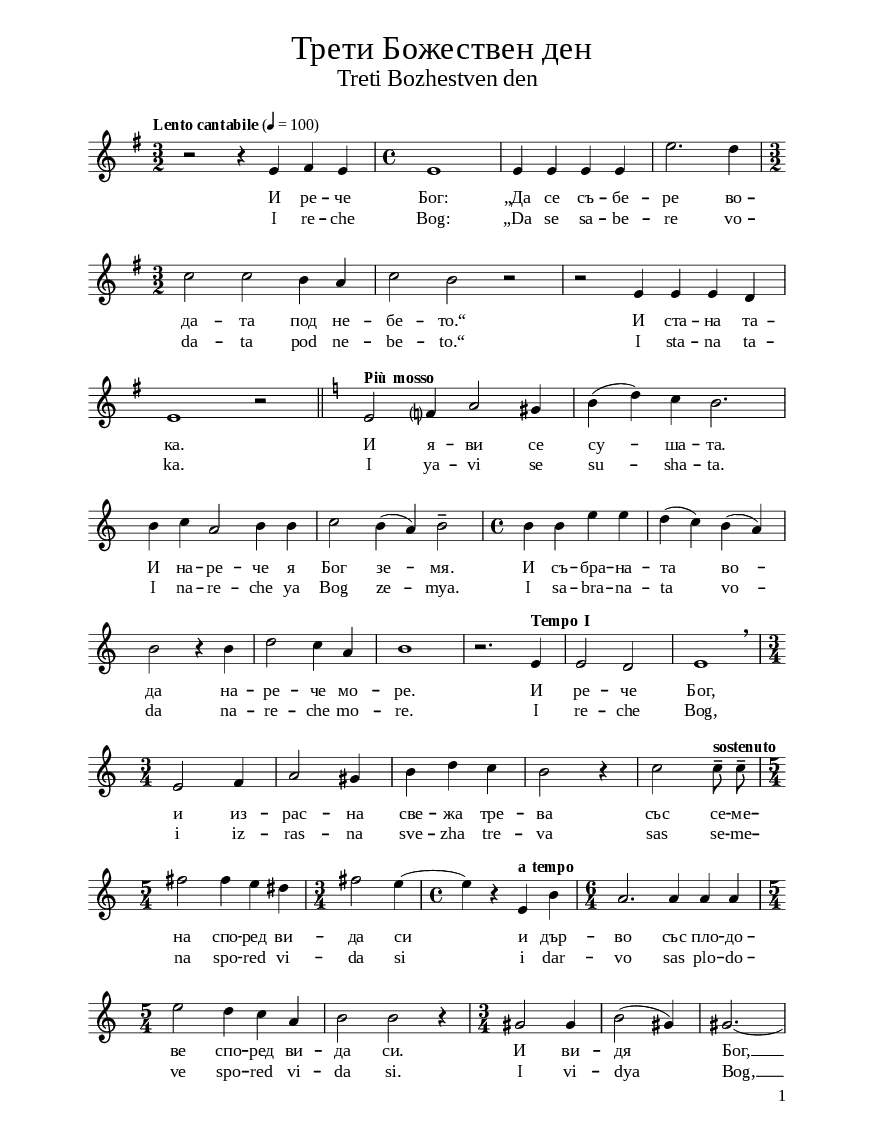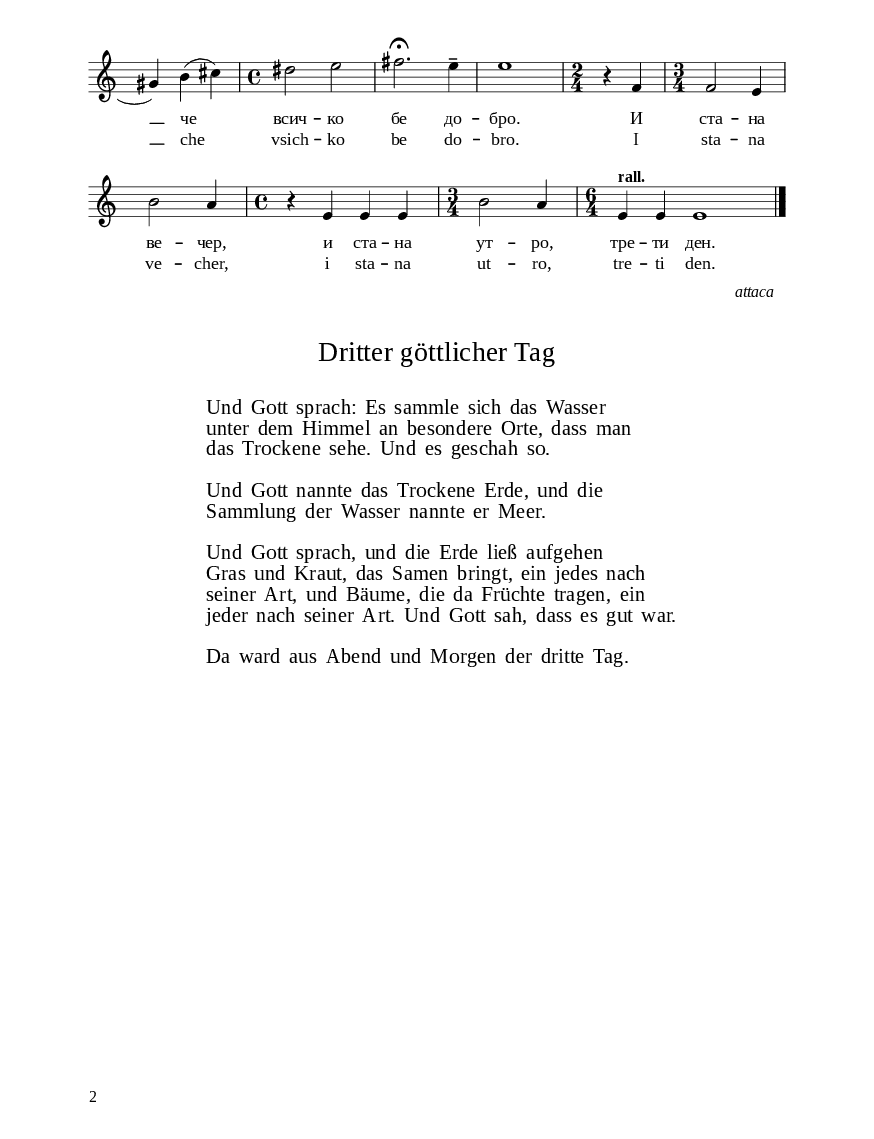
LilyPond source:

\version "2.24.0"

% include paper part and global functions
\include "include/globals.ily"

\bookpart {
  \include "include/bookpart-paper.ily"
  \score {
    \include "include/score-layout.ily"

    \new Voice \absolute {
      \clef treble
      \key g \major
      \time 3/2
      \tempoFunc "Lento cantabile" 4 "100"
      \autoBeamOff
      r2 r4  e'4  fis'4
      e'4 | % 2
      \time 4/4  | % 2
      e'1 | % 3
      e'4  e'4  e'4  e'4 | % 4
      e''2. d''4 \break  | % 5
      \time 3/2   | % 5
      c''2 c''2 b'4  a'4 | % 6
      c''2 b'2 r2 | % 7
      r2  e'4  e'4  e'4  d'4 \break | % 8
      e'1 r2 \bar "||"
      \key c \major | % 9
      e'2 ^\markup{ \bold {Più mosso} }  f'?4  a'2
      gis'4 | \barNumberCheck #10
      b'4 ( d''4 ) c''4 b'2. \break | % 11
      b'4 c''4  a'2 b'4 b'4
      | % 12
      c''2 b'4 (  a'4 ) b'2 -- | % 13
      \time 4/4  | % 13
      b'4 b'4 e''4 e''4 | % 14
      d''4 ( c''4 ) b'4 (  a'4 )
      \break | % 15
      b'2 r4 b'4 | % 16
      d''2 c''4  a'4 | % 17
      b'1 | % 18
      r2.  e'4 ^\markup{ \bold {Tempo I} } | % 19
      e'2  d'2 | \barNumberCheck #20
      e'1 \breathe  \break | % 21
      \time 3/4  | % 21
      e'2  f'4  | % 22
      a'2  gis'4 | % 23
      b'4 d''4 c''4 | % 24
      b'2 r4 | % 25
      c''2 c''8 --  ^\markup{ \bold {sostenuto} }
      c''8 -- \break | % 26
      \time 5/4  | % 26
      fis''2 fis''4 e''4 dis''4 | % 27
      \time 3/4  | % 27
      fis''2 e''4 ~ | % 28
      \time 4/4  | % 28
      e''4 r4  e'4 ^\markup{ \bold {a tempo} }
      b'4 | % 29
      \time 6/4  | % 29
      a'2.  a'4  a'4  a'4 \break |
      \time 5/4  |
      e''2 d''4 c''4  a'4  | % 31
      b'2 b'2 r4 | % 32
      \time 3/4  | % 32
      gis'2  gis'4 | % 33
      b'2 (  gis'4 ) | % 34
      gis'2. ~ \break | % 35
      gis'4 b'4 ( cis''4 ) | % 36
      \time 4/4  | % 36
      dis''2 e''2  | % 37
      fis''2. ^\fermata e''4 -- | % 38
      e''1 | % 39
      \time 2/4  | % 39
      r4  f'4 |
      \time 3/4  |
      f'2  e'4 \break | % 41
      b'2  a'4 | % 42
      \time 4/4  | % 42
      r4  e'4  e'4  e'4 | % 43
      \time 3/4  | % 43
      b'2  a'4 | % 44
      \time 6/4  | % 44
      e'4 ^\markup{ \bold {rall.} }  e'4 e'1
      \bar "|."
    }

    \addlyrics {
      И
      ре -- че Бог: „Да се съ -- бе --
      ре во -- да -- та под не -- бе --
      то.“ И ста -- на та -- ка. И я --
      ви се су -- ша -- та. И на --
      ре -- че я Бог зе -- мя. И съ
      -- бра -- на -- та  во -- да на
      -- ре -- че мо -- ре. И ре -- че
      Бог, и из -- рас -- на све -- жа
      тре -- ва със се -- ме -- на спо --
      ред ви -- да си  и дър -- во
      със пло -- до -- ве спо -- ред ви --
      да си. И ви -- дя  Бог, __ че
      всич -- ко бе до -- бро. И ста
      -- на ве -- чер, и ста -- на ут --
      ро, тре -- ти ден.}
      \addlyrics {
        I
        re -- che Bog: „Da se sa -- be --
        re vo -- da -- ta pod ne -- be --
        to.“ I sta -- na ta -- ka. I ya --
        vi se su -- sha -- ta. I na --
        re -- che ya Bog ze -- mya. I sa
        -- bra -- na -- ta  vo -- da na
        -- re -- che mo -- re. I re -- che
        Bog, i iz -- ras -- na sve -- zha
        tre -- va sas se -- me -- na spo --
        red vi -- da si  i dar -- vo
        sas plo -- do -- ve spo -- red vi --
        da si. I vi -- dya  Bog, __ che
        vsich -- ko be do -- bro. I sta
        -- na ve -- cher, i sta -- na ut --
        ro, tre -- ti den.}

        \header {
          title = \titleFunc " Трети Божествен ден" "Treti Bozhestven den"
        }

        \midi{}

      } % score

      \markup \raise #2.8 \override #'(baseline-skip . 2) {
        \column {
          \fill-line \italic { "" "" \concat {"attaca" "   " }}
        }
      }

      \markup \empty-one

      % include foreign translation(s) of the song
      \version "2.24.0"

\markup \fill-line { \fontsize #deTitleFontSize "Dritter göttlicher Tag" }
\markup \null
\markup \null
\markup \fontsize #deCoupletFontSize {
  \hspace #10
  \override #`(baseline-skip . ,deCoupletBaselineSkip)

  \column {
    \line { " " }


    \line { " "Und Gott sprach: Es sammle sich das Wasser}
    \line { " "unter dem Himmel an besondere Orte, dass man}
    \line { " "das Trockene sehe. Und es geschah so.}
    \line { " " }
    \line { " "Und Gott nannte das Trockene Erde, und die}
    \line { " "Sammlung der Wasser nannte er Meer.}
    \line { " " }
    \line { " "Und Gott sprach, und die Erde ließ aufgehen}
    \line { " "Gras und Kraut, das Samen bringt, ein jedes nach}
    \line { " "seiner Art, und Bäume, die da Früchte tragen, ein}
    \line { " "jeder nach seiner Art. Und Gott sah, dass es gut war.}

    \line { " " }
    \line { " " Da ward aus Abend und Morgen der dritte Tag.}


  }
}


    } % bookpart

    % Più mosso
    %
